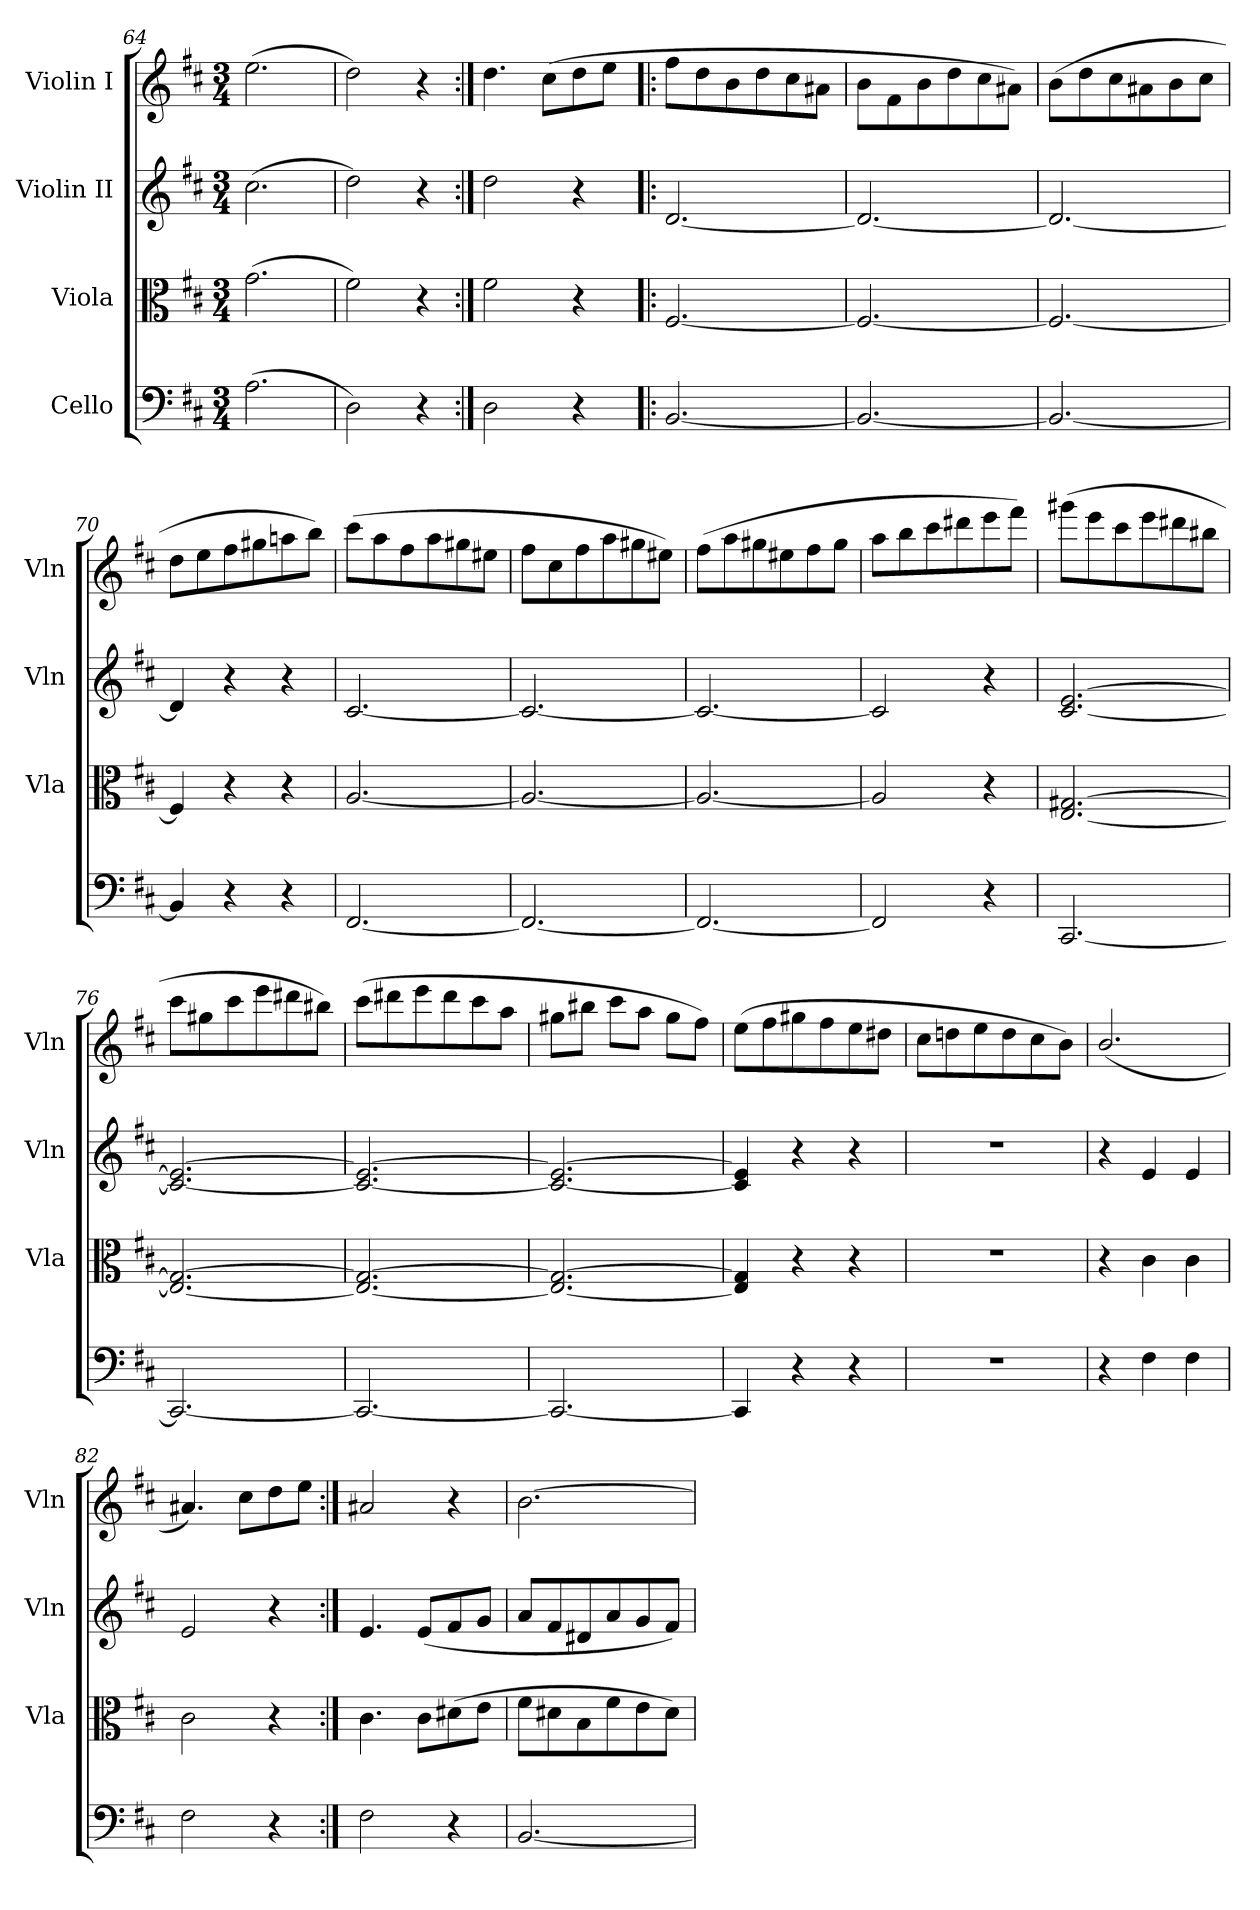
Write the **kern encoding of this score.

**kern	**kern	**kern	**kern
*part4	*part3	*part2	*part1
*staff4	*staff3	*staff2	*staff1
*I"Cello	*I"Viola	*I"Violin II	*I"Violin I
*	*I'Vla	*I'Vln	*I'Vln
*clefF4	*clefC3	*clefG2	*clefG2
*k[f#c#]	*k[f#c#]	*k[f#c#]	*k[f#c#]
*M3/4	*M3/4	*M3/4	*M3/4
=64	=64	=64	=64
(>2.A\	(>2.g\	(>2.cc#\	(>2.ee\
=65	=65	=65	=65
2D\)	2f#\)	2dd\)	2dd\)
4r	4r	4r	4r
=66:|!	=66:|!	=66:|!	=66:|!
2D\	2f#\	2dd\	4.dd\
.	.	.	(>8cc#\L
4r	4r	4r	8dd\
.	.	.	8ee\J
=67!|:	=67!|:	=67!|:	=67!|:
[2.BB/	[2.F#/	[2.d/	8ff#\L
.	.	.	8dd\
.	.	.	8b\
.	.	.	8dd\
.	.	.	8cc#\
.	.	.	8a#X\J
=68	=68	=68	=68
2.BB/_	2.F#/_	2.d/_	8b\L
.	.	.	8f#\
.	.	.	8b\
.	.	.	8dd\
.	.	.	8cc#\
.	.	.	8a#X\J)
!!LO:LB:g=z
=69	=69	=69	=69
2.BB/_	2.F#/_	2.d/_	(>8b\L
.	.	.	8dd\
.	.	.	8cc#\
.	.	.	8a#X\
.	.	.	8b\
.	.	.	8cc#\J
=70	=70	=70	=70
4BB/]	4F#/]	4d/]	8dd\L
.	.	.	8ee\
4r	4r	4r	8ff#\
.	.	.	8gg#X\
4r	4r	4r	8aan\
.	.	.	8bb\J)
=71	=71	=71	=71
[2.FF#/	[2.A/	[2.c#/	(>8ccc#\L
.	.	.	8aa\
.	.	.	8ff#\
.	.	.	8aa\
.	.	.	8gg#X\
.	.	.	8ee#X\J
=72	=72	=72	=72
2.FF#/_	2.A/_	2.c#/_	8ff#\L
.	.	.	8cc#\
.	.	.	8ff#\
.	.	.	8aa\
.	.	.	8gg#X\
.	.	.	8ee#X\J)
=73	=73	=73	=73
2.FF#/_	2.A/_	2.c#/_	(>8ff#\L
.	.	.	8aa\
.	.	.	8gg#X\
.	.	.	8ee#X\
.	.	.	8ff#\
.	.	.	8gg#\J
=74	=74	=74	=74
2FF#/]	2A/]	2c#/]	8aa\L
.	.	.	8bb\
.	.	.	8ccc#\
.	.	.	8ddd#X\
4r	4r	4r	8eee\
.	.	.	8fff#\J)
=75	=75	=75	=75
[2.CC#/	[2.E/ [2.G#X/	[2.c#/ [2.e/	(>8ggg#X\L
.	.	.	8eee\
.	.	.	8ccc#\
.	.	.	8eee\
.	.	.	8ddd#X\
.	.	.	8bb#X\J
=76	=76	=76	=76
2.CC#/_	2.E/_ 2.G#/_	2.c#/_ 2.e/_	8ccc#\L
.	.	.	8gg#X\
.	.	.	8ccc#\
.	.	.	8eee\
.	.	.	8ddd#X\
.	.	.	8bb#X\J)
=77	=77	=77	=77
2.CC#/_	2.E/_ 2.G#/_	2.c#/_ 2.e/_	(>8ccc#\L
.	.	.	8ddd#X\
.	.	.	8eee\
.	.	.	8ddd#\
.	.	.	8ccc#\
.	.	.	8aa\J
!!LO:LB:g=z
=78	=78	=78	=78
2.CC#/_	2.E/_ 2.G#/_	2.c#/_ 2.e/_	8gg#X\L
.	.	.	8bb#X\J
.	.	.	8ccc#\L
.	.	.	8aa\J
.	.	.	8gg#\L
.	.	.	8ff#\J)
=79	=79	=79	=79
4CC#/]	4E/] 4G#/]	4c#/] 4e/]	(>8ee\L
.	.	.	8ff#\
4r	4r	4r	8gg#X\
.	.	.	8ff#\
4r	4r	4r	8ee\
.	.	.	8dd#X\J
=80	=80	=80	=80
2.r	2.r	2.r	8cc#\L
.	.	.	8ddn\
.	.	.	8ee\
.	.	.	8dd\
.	.	.	8cc#\
.	.	.	8b\J)
=81	=81	=81	=81
4r	4r	4r	(<2.b/
4F#\	4c#\	4e/	.
4F#\	4c#\	4e/	.
=82	=82	=82	=82
2F#\	2c#\	2e/	4.a#X/)
.	.	.	8cc#\L
4r	4r	4r	8dd\
.	.	.	8ee\J
=83:|!	=83:|!	=83:|!	=83:|!
2F#\	4.c#\	4.e/	2a#X/
.	8c#\L	(>8e/L	.
4r	(>8d#X\	8f#/	4r
.	8e\J	8g/J	.
=84	=84	=84	=84
[2.BB/	8f#\L	8a/L	[2.b\
.	8d#X\	8f#/	.
.	8B\	8d#X/	.
.	8f#\	8a/	.
.	8e\	8g/	.
.	8d#\J)	8f#/J)	.
=	=	=	=
*-	*-	*-	*-
